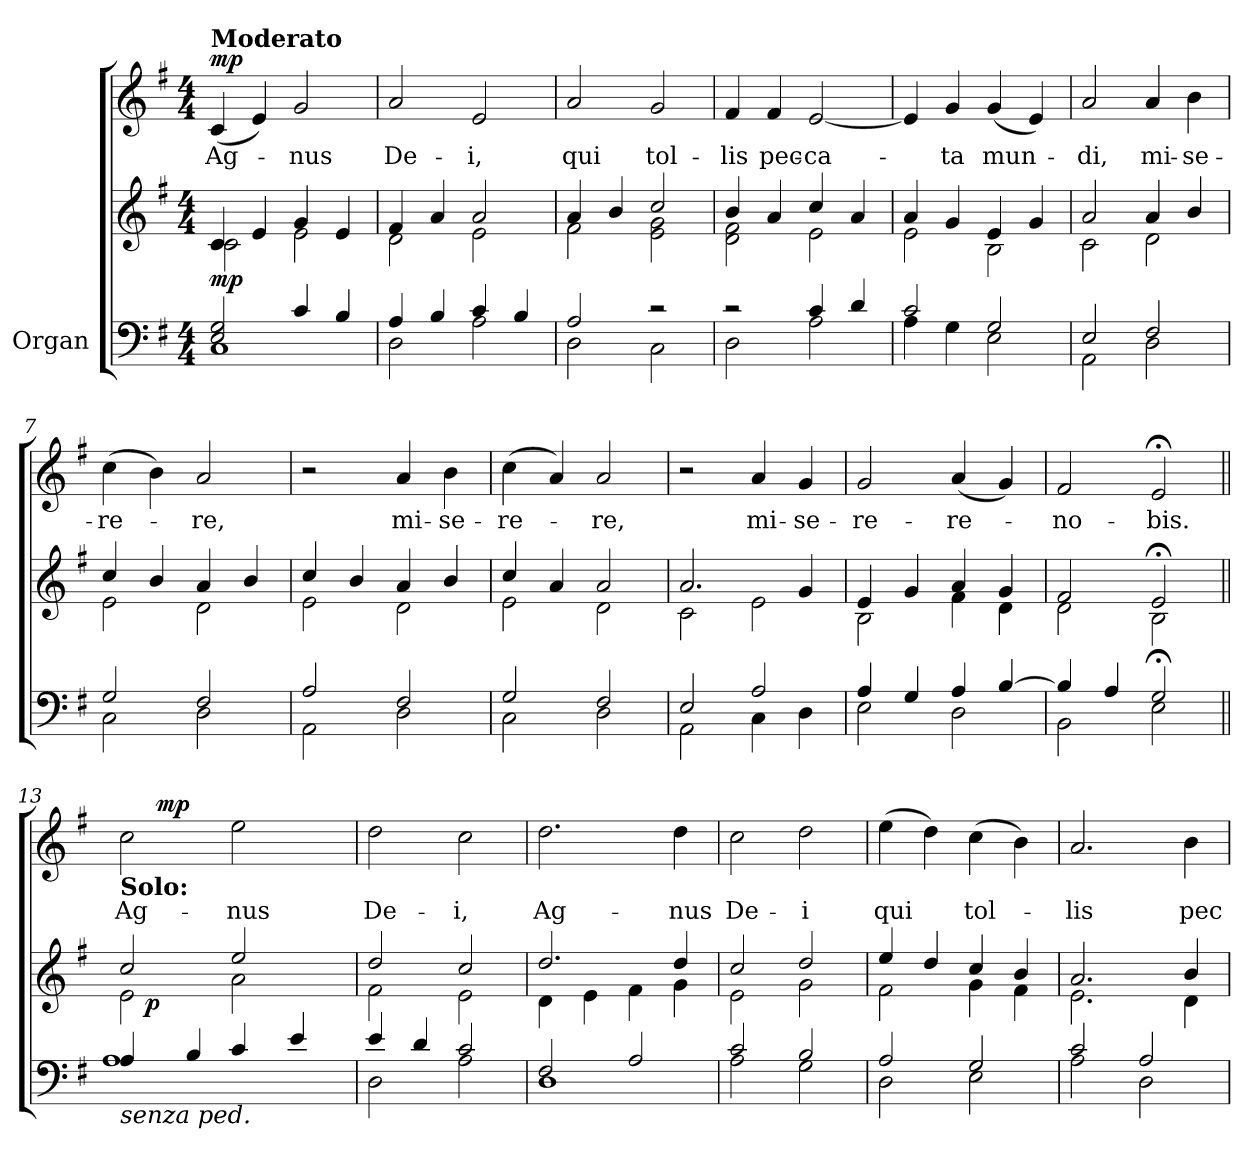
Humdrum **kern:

**kern	**kern	**dynam	**kern	**text	**dynam
*part2	*part2	*part2	*part1	*part1	*part1
*staff3	*staff2	*staff2/3	*staff1	*staff1	*staff1
*I"Organ	*	*	*	*	*
*clefF4	*clefG2	*	*clefG2	*	*
*k[f#]	*k[f#]	*	*k[f#]	*	*
*G:	*G:	*	*G:	*	*
*M4/4	*M4/4	*	*M4/4	*	*
*MM108	*MM108	*	*MM108	*	*
=1	=1	=1	=1	=1	=1
*^	*^	*	*	*	*
!	!	!	!	!	!LO:TX:a:B:t=Moderato	!	!
!	!	!	!	!LO:DY:b	!	!	!LO:DY:b
2E/ 2G/	1C	4c/	2c\	mp	(4c/	Ag-	mp
.	.	4e/	.	.	4e/)	.	.
4c/	.	4g/	2e\	.	2g/	-nus	.
4B/	.	4e/	.	.	.	.	.
=2	=2	=2	=2	=2	=2	=2	=2
4A/	2D\	4f#/	2d\	.	2a/	De-	.
4B/	.	4a/	.	.	.	.	.
4c/	2A\	2a/	2e\	.	2e/	-i,	.
4B/	.	.	.	.	.	.	.
=3	=3	=3	=3	=3	=3	=3	=3
2A/	2D\	4a/	2f#\	.	2a/	qui	.
.	.	4b/	.	.	.	.	.
2rc	2C\	2cc/	2e\ 2g\	.	2g/	tol-	.
=4	=4	=4	=4	=4	=4	=4	=4
2rc	2D\	4b/	2d\ 2f#\	.	4f#/	-lis	.
.	.	4a/	.	.	4f#/	pec-	.
4c/	2A\	4cc/	2e\	.	[2e/	-ca-	.
4d/	.	4a/	.	.	.	.	.
=5	=5	=5	=5	=5	=5	=5	=5
2c/	4A\	4a/	2e\	.	4e/]	.	.
.	4G\	4g/	.	.	4g/	-ta	.
2G/	2E\	4e/	2B\	.	(4g/	mun-	.
.	.	4g/	.	.	4e/)	.	.
=6	=6	=6	=6	=6	=6	=6	=6
2E/	2AA\	2a/	2c\	.	2a/	-di,	.
2F#/	2D\	4a/	2d\	.	4a/	mi-	.
.	.	4b/	.	.	4b\	-se-	.
!!LO:LB:g=z
=7	=7	=7	=7	=7	=7	=7	=7
2G/	2C\	4cc/	2e\	.	(4cc\	-re-	.
.	.	4b/	.	.	4b\)	.	.
2F#/	2D\	4a/	2d\	.	2a/	-re,	.
.	.	4b/	.	.	.	.	.
=8	=8	=8	=8	=8	=8	=8	=8
2A/	2AA\	4cc/	2e\	.	2r	.	.
.	.	4b/	.	.	.	.	.
2F#/	2D\	4a/	2d\	.	4a/	mi-	.
.	.	4b/	.	.	4b\	-se-	.
=9	=9	=9	=9	=9	=9	=9	=9
2G/	2C\	4cc/	2e\	.	(4cc\	-re-	.
.	.	4a/	.	.	4a/)	.	.
2F#/	2D\	2a/	2d\	.	2a/	-re,	.
=10	=10	=10	=10	=10	=10	=10	=10
2E/	2AA\	2.a/	2c\	.	2r	.	.
2A/	4C\	.	2e\	.	4a/	mi-	.
.	4D\	4g/	.	.	4g/	-se-	.
=11	=11	=11	=11	=11	=11	=11	=11
4A/	2E\	4e/	2B\	.	2g/	-re-	.
4G/	.	4g/	.	.	.	.	.
4A/	2D\	4a/	4f#\	.	(4a/	-re-	.
[>4B/	.	4g/	4d\	.	4g/)	.	.
=12	=12	=12	=12	=12	=12	=12	=12
4B/]	2BB\	2f#/	2d\	.	2f#/	-no-	.
4A/	.	.	.	.	.	.	.
2G;</	2E\	2e;</	2B\	.	2e;</	-bis.	.
!!LO:LB:g=z
=13||	=13||	=13||	=13||	=13||	=13||	=13||	=13||
*	*	*	*^	*	*^	*	*
!	!	!	!	!	!	!LO:TX:b:B:t=Solo&colon;	!	!	!
!LO:TX:b:i:t=senza ped.	!	!	!	!	!	!	!	!	!
4A/	1A	2cc/	2e\	16.ryy	.	2cc\	8ryy	Ag-	.
!	!	!	!	!	!LO:DY:b	!	!	!	!
.	.	.	.	2ryy	p	.	.	.	.
!	!	!	!	!	!	!	!	!	!LO:DY:b
.	.	.	.	.	.	.	2..ryy	.	mp
4B/	.	.	.	.	.	.	.	.	.
4c/	.	2ee/	2a\	.	.	2ee\	.	-nus	.
.	.	.	.	4ryy	.	.	.	.	.
4e/	.	.	.	.	.	.	.	.	.
.	.	.	.	8ryy	.	.	.	.	.
.	.	.	.	32ryy	.	.	.	.	.
*	*	*	*v	*v	*	*	*	*	*
*	*	*	*	*	*v	*v	*	*
=14	=14	=14	=14	=14	=14	=14	=14
4e/	2D\	2dd/	2f#\	.	2dd\	De-	.
4d/	.	.	.	.	.	.	.
2c/	2A\	2cc/	2e\	.	2cc\	-i,	.
=15	=15	=15	=15	=15	=15	=15	=15
2F#/	1D	2.dd/	4d\	.	2.dd\	Ag-	.
.	.	.	4e\	.	.	.	.
2A/	.	.	4f#\	.	.	.	.
.	.	4dd/	4g\	.	4dd\	-nus	.
=16	=16	=16	=16	=16	=16	=16	=16
2c/	2A\	2cc/	2e\	.	2cc\	De-	.
2B/	2G\	2dd/	2g\	.	2dd\	-i	.
=17	=17	=17	=17	=17	=17	=17	=17
2A/	2D\	4ee/	2f#\	.	(4ee\	qui	.
.	.	4dd/	.	.	4dd\)	.	.
2G/	2E\	4cc/	4g\	.	(4cc\	tol-	.
.	.	4b/	4f#\	.	4b\)	.	.
=18	=18	=18	=18	=18	=18	=18	=18
2c/	2A\	2.a/	2.e\	.	2.a/	-lis	.
2A/	2D\	.	.	.	.	.	.
.	.	4b/	4d\	.	4b\	pec-	.
*v	*v	*	*	*	*	*	*
*	*v	*v	*	*	*	*
=	=	=	=	=	=
*-	*-	*-	*-	*-	*-
